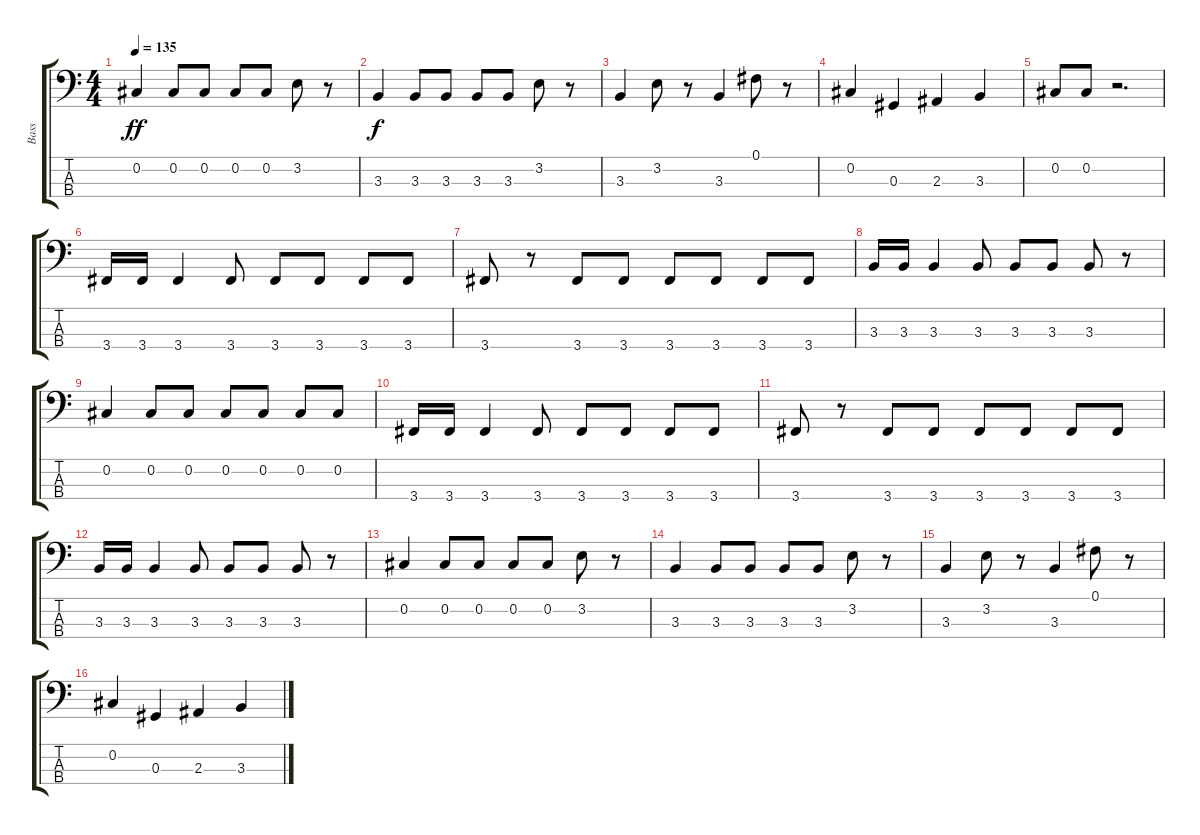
\track ("Bass" "Bass") {instrument electricbasspick}
\staff {score tabs}
\tuning (Gb2 Db2 Ab1 Eb1) {hide}
\ts (4 4)
\tempo 135
\clef f4
\ks c
0.2.4{dy ff} 0.2.8 0.2.8 0.2.8 0.2.8 3.2.8 r.8 |
3.3.4{dy f} 3.3.8 3.3.8 3.3.8 3.3.8 3.2.8 r.8 |
3.3.4 3.2.8 r.8 3.3.4 0.1.8 r.8 |
0.2.4 0.3.4 2.3.4 3.3.4 |
0.2.8 0.2.8 r.2{d} |
3.4.16 3.4.16 3.4.4 3.4.8 3.4.8 3.4.8 3.4.8 3.4.8 |
3.4.8 r.8 3.4.8 3.4.8 3.4.8 3.4.8 3.4.8 3.4.8 |
3.3.16 3.3.16 3.3.4 3.3.8 3.3.8 3.3.8 3.3.8 r.8 |
0.2.4 0.2.8 0.2.8 0.2.8 0.2.8 0.2.8 0.2.8 |
3.4.16 3.4.16 3.4.4 3.4.8 3.4.8 3.4.8 3.4.8 3.4.8 |
3.4.8 r.8 3.4.8 3.4.8 3.4.8 3.4.8 3.4.8 3.4.8 |
3.3.16 3.3.16 3.3.4 3.3.8 3.3.8 3.3.8 3.3.8 r.8 |
0.2.4 0.2.8 0.2.8 0.2.8 0.2.8 3.2.8 r.8 |
3.3.4 3.3.8 3.3.8 3.3.8 3.3.8 3.2.8 r.8 |
3.3.4 3.2.8 r.8 3.3.4 0.1.8 r.8 |
0.2.4 0.3.4 2.3.4 3.3.4
